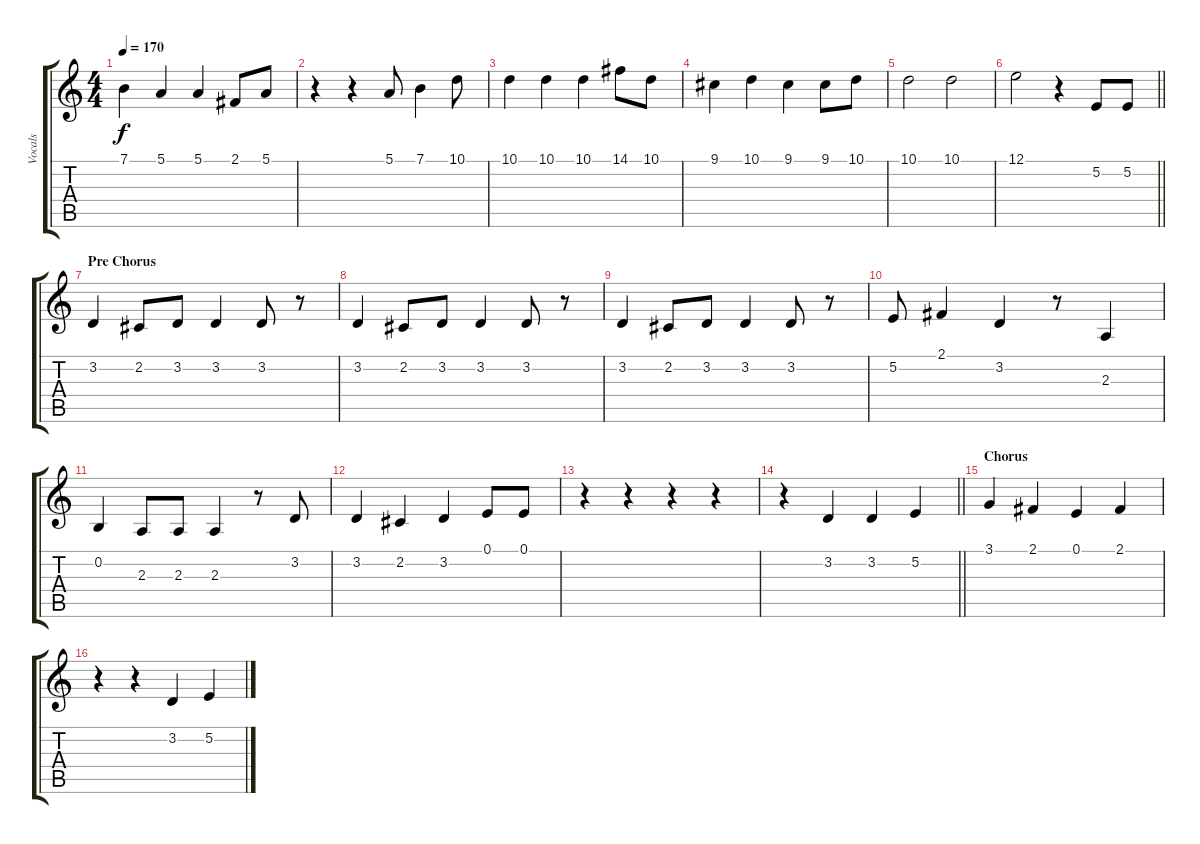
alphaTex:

\track ("Vocals" "Vocals") {instrument clarinet}
\staff {score tabs}
\tuning (E4 B3 G3 D3 A2 E2) {hide}
\ts (4 4)
\tempo 170
\clef g2
\ks c
7.1.4{dy f} 5.1.4 5.1.4 2.1.8 5.1.8 |
r.4 r.4 5.1.8 7.1.4 10.1.8 |
10.1.4 10.1.4 10.1.4 14.1.8 10.1.8 |
9.1.4 10.1.4 9.1.4 9.1.8 10.1.8 |
10.1.2 10.1.2 |
\barLineRight lightlight
12.1.2 r.4 5.2.8 5.2.8 |
\section ("" "Pre Chorus")
3.2.4 2.2.8 3.2.8 3.2.4 3.2.8 r.8 |
3.2.4 2.2.8 3.2.8 3.2.4 3.2.8 r.8 |
3.2.4 2.2.8 3.2.8 3.2.4 3.2.8 r.8 |
5.2.8 2.1.4 3.2.4 r.8 2.3.4 |
0.2.4 2.3.8 2.3.8 2.3.4 r.8 3.2.8 |
3.2.4 2.2.4 3.2.4 0.1.8 0.1.8 |
r.4 r.4 r.4 r.4 |
\barLineRight lightlight
r.4 3.2.4 3.2.4 5.2.4 |
\section ("" "Chorus")
3.1.4 2.1.4 0.1.4 2.1.4 |
r.4 r.4 3.2.4 5.2.4
